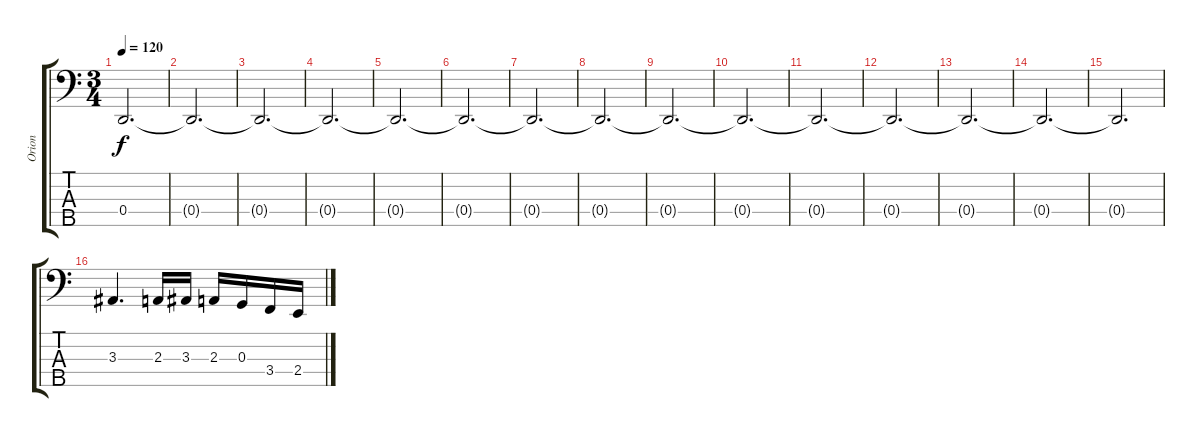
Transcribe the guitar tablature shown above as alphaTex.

\track ("Orion" "Orion") {instrument electricbasspick}
\staff {score tabs}
\tuning (F2 C2 G1 D1 A0) {hide}
\ts (3 4)
\tempo 120
\clef f4
\ks c
0.4.2{d dy f} |
0.4{t}.2{d} |
0.4{t}.2{d} |
0.4{t}.2{d} |
0.4{t}.2{d} |
0.4{t}.2{d} |
0.4{t}.2{d} |
0.4{t}.2{d} |
0.4{t}.2{d} |
0.4{t}.2{d} |
0.4{t}.2{d} |
0.4{t}.2{d} |
0.4{t}.2{d} |
0.4{t}.2{d} |
0.4{t}.2{d} |
3.3.4{d} 2.3.16 3.3.16 2.3.16 0.3.16 3.4.16 2.4.16
